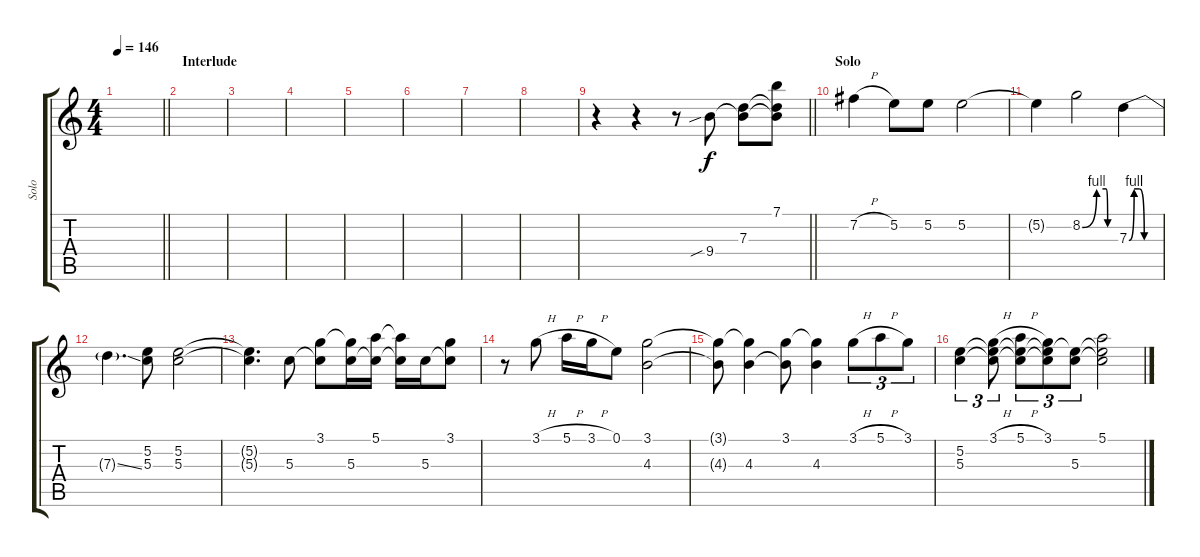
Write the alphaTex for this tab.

\track ("Solo" "Solo") {instrument overdrivenguitar}
\staff {score tabs}
\tuning (E4 B3 G3 D3 A2 E2) {hide}
\ts (4 4)
\tempo 146
\clef g2
\barLineRight lightlight
\ks c
|
\section ("" "Interlude")
|
|
|
|
|
|
|
\barLineRight lightlight
r.4 r.4 r.8 9.4{sib}.8 (7.3 9.4{t}).8 (7.1 7.3{t} 9.4{t}).8 |
\section ("" "Solo")
7.2{h}.4 5.2.8 5.2.8 5.2.2 |
5.2{t}.4 8.2{be (custom 0 0 26 4 43 4 46 0 60 0)}.2 7.3{be (custom 0 0 10 4 20 4 30 0 60 0)}.4 |
7.3{ss t}.4{d} (5.2 5.3).8 (5.2 5.3).2 |
(5.2{t} 5.3{t}).4{d} 5.3.8 (3.1 5.3{t}).8 (3.1{t} 5.3).16 (5.1 5.3{t}).16 (5.1{t} 5.3{t}).16 5.3.16 (3.1 5.3{t}).8 |
r.8 3.1{h}.8 5.1{h}.16 3.1{h}.16 0.1.8 (3.1 4.3).2 |
(3.1{t} 4.3{t}).8 (3.1{t} 4.3).4 (3.1 4.3{t}).8 (3.1{t} 4.3).4 3.1{h}.8{tu (3 2)} 5.1{h}.8{tu (3 2)} 3.1.8{tu (3 2)} |
(5.2 5.3).4{tu (3 2)} (3.1{h} 5.2{t} 5.3{t}).8{tu (3 2)} (5.1{h} 5.2{t} 5.3{t}).8{tu (3 2)} (3.1 5.2{t} 5.3{t}).8{tu (3 2)} (5.2{t} 5.3).8{tu (3 2)} (5.1 5.2{t} 5.3{t}).2
